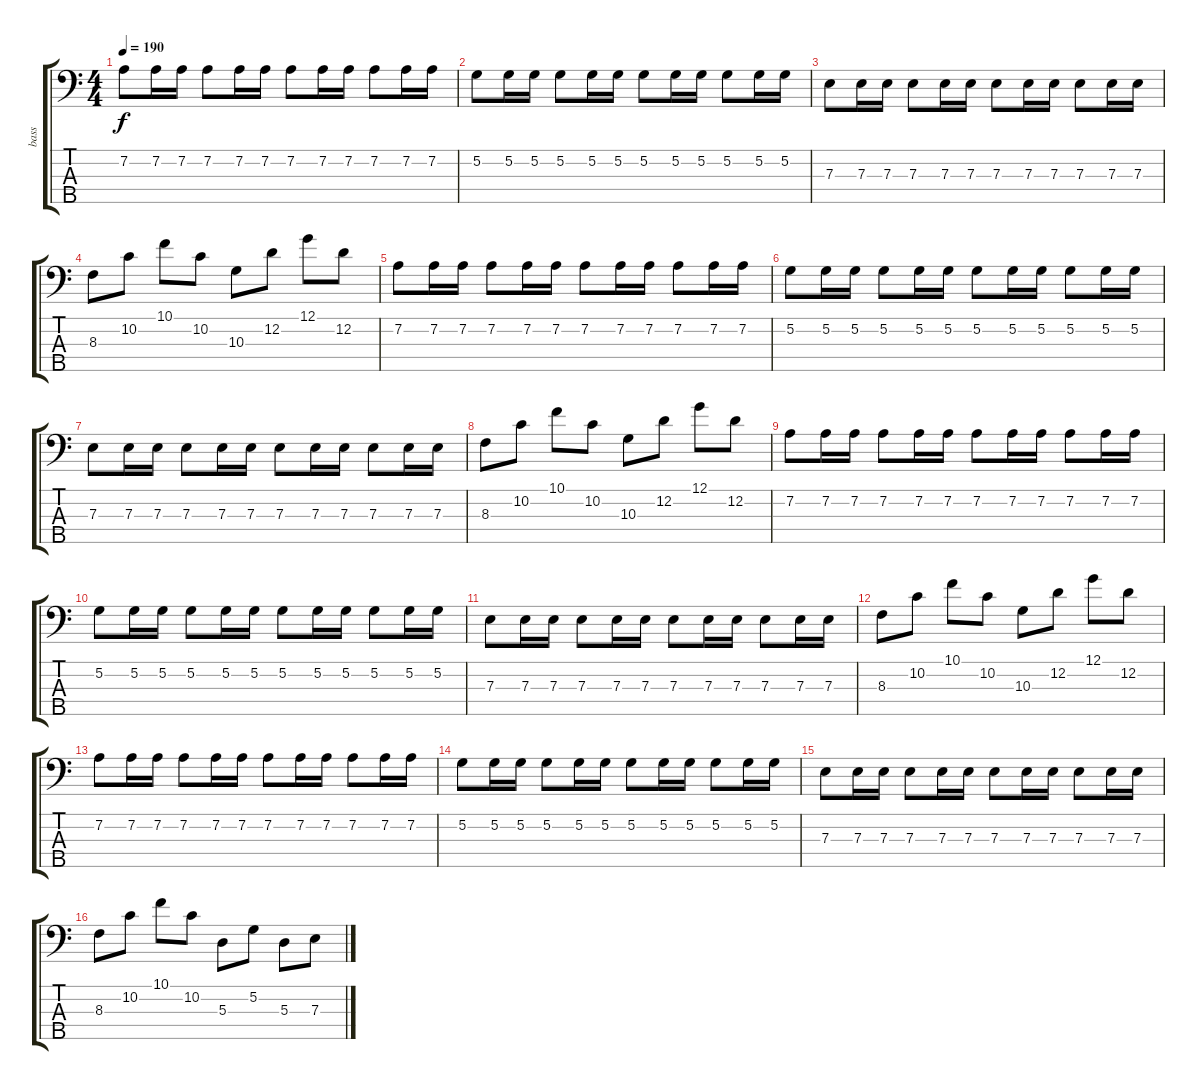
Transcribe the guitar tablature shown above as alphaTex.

\track ("bass" "bass") {instrument slapbass1}
\staff {score tabs}
\tuning (G2 D2 A1 E1 B0) {hide}
\ts (4 4)
\tempo 190
\clef f4
\ks c
7.2{t}.8{dy f} 7.2.16 7.2.16 7.2.8 7.2.16 7.2.16 7.2.8 7.2.16 7.2.16 7.2.8 7.2.16 7.2.16 |
5.2.8 5.2.16 5.2.16 5.2.8 5.2.16 5.2.16 5.2.8 5.2.16 5.2.16 5.2.8 5.2.16 5.2.16 |
7.3.8 7.3.16 7.3.16 7.3.8 7.3.16 7.3.16 7.3.8 7.3.16 7.3.16 7.3.8 7.3.16 7.3.16 |
8.3.8 10.2.8 10.1.8 10.2.8 10.3.8 12.2.8 12.1.8 12.2.8 |
7.2.8 7.2.16 7.2.16 7.2.8 7.2.16 7.2.16 7.2.8 7.2.16 7.2.16 7.2.8 7.2.16 7.2.16 |
5.2.8 5.2.16 5.2.16 5.2.8 5.2.16 5.2.16 5.2.8 5.2.16 5.2.16 5.2.8 5.2.16 5.2.16 |
7.3.8 7.3.16 7.3.16 7.3.8 7.3.16 7.3.16 7.3.8 7.3.16 7.3.16 7.3.8 7.3.16 7.3.16 |
8.3.8 10.2.8 10.1.8 10.2.8 10.3.8 12.2.8 12.1.8 12.2.8 |
7.2.8 7.2.16 7.2.16 7.2.8 7.2.16 7.2.16 7.2.8 7.2.16 7.2.16 7.2.8 7.2.16 7.2.16 |
5.2.8 5.2.16 5.2.16 5.2.8 5.2.16 5.2.16 5.2.8 5.2.16 5.2.16 5.2.8 5.2.16 5.2.16 |
7.3.8 7.3.16 7.3.16 7.3.8 7.3.16 7.3.16 7.3.8 7.3.16 7.3.16 7.3.8 7.3.16 7.3.16 |
8.3.8 10.2.8 10.1.8 10.2.8 10.3.8 12.2.8 12.1.8 12.2.8 |
7.2.8 7.2.16 7.2.16 7.2.8 7.2.16 7.2.16 7.2.8 7.2.16 7.2.16 7.2.8 7.2.16 7.2.16 |
5.2.8 5.2.16 5.2.16 5.2.8 5.2.16 5.2.16 5.2.8 5.2.16 5.2.16 5.2.8 5.2.16 5.2.16 |
7.3.8 7.3.16 7.3.16 7.3.8 7.3.16 7.3.16 7.3.8 7.3.16 7.3.16 7.3.8 7.3.16 7.3.16 |
8.3.8 10.2.8 10.1.8 10.2.8 5.3.8 5.2.8 5.3.8 7.3.8
